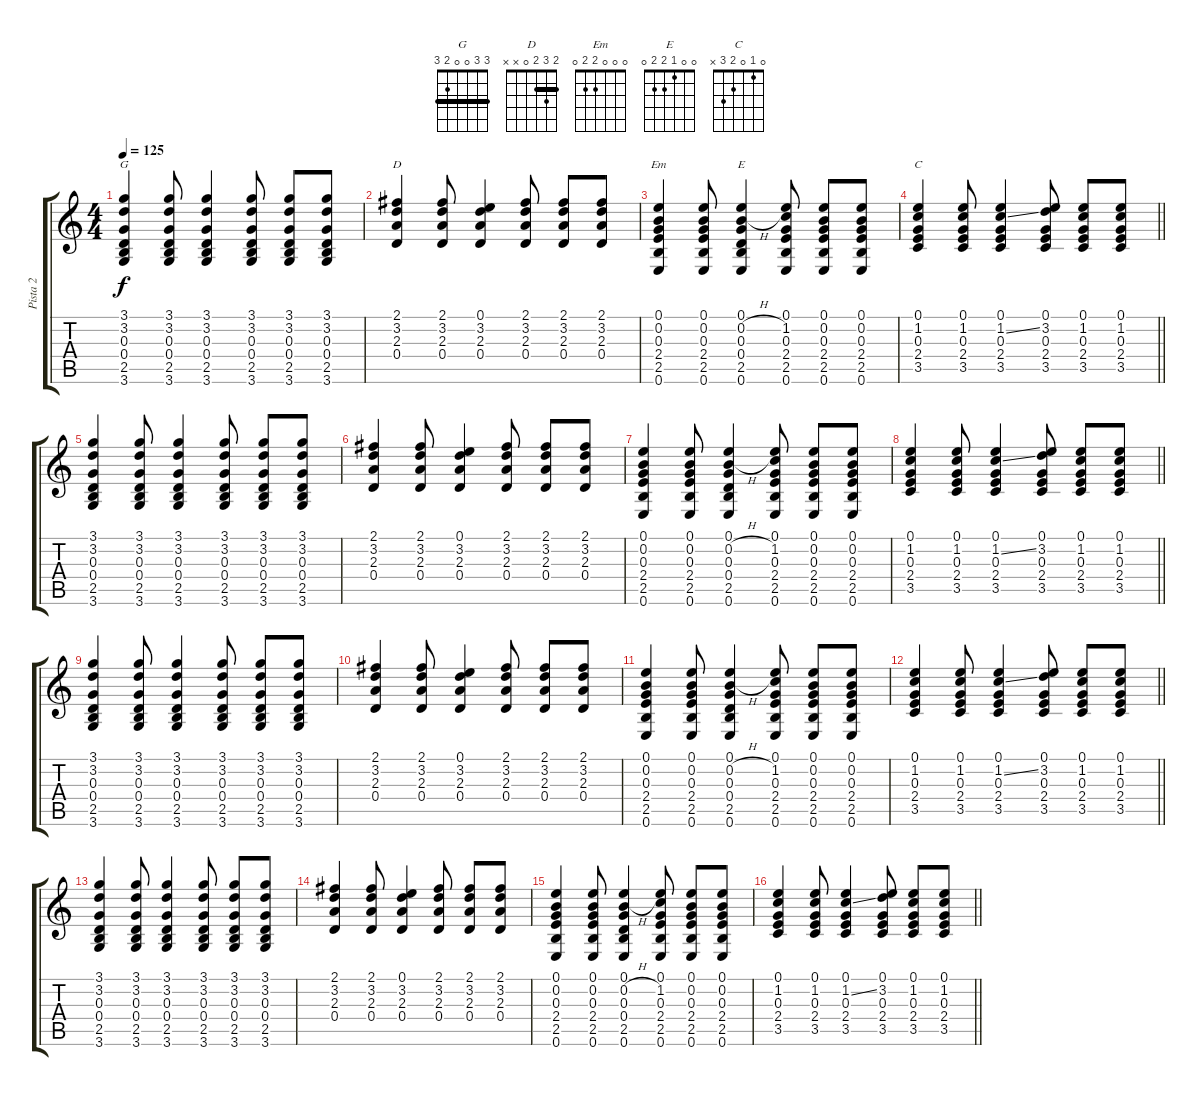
\track ("Pista 2" "Pista 2") {instrument acousticguitarsteel}
\staff {score tabs}
\tuning (E4 B3 G3 D3 A2 E2) {hide}
\chord ("G" 3 3 0 0 2 3) {barre 3}
\chord ("D" 2 3 2 0 x x) {barre 2}
\chord ("Em" 0 0 0 2 2 0)
\chord ("E" 0 0 1 2 2 0)
\chord ("C" 0 1 0 2 3 x)
\ts (4 4)
\tempo 125
\clef g2
\ks c
(3.1 3.2 0.3 0.4 2.5 3.6).4{ch "G" dy f} (3.1 3.2 0.3 0.4 2.5 3.6).8 (3.1 3.2 0.3 0.4 2.5 3.6).4 (3.1 3.2 0.3 0.4 2.5 3.6).8 (3.1 3.2 0.3 0.4 2.5 3.6).8 (3.1 3.2 0.3 0.4 2.5 3.6).8 |
(2.1 3.2 2.3 0.4).4{ch "D"} (2.1 3.2 2.3 0.4).8 (0.1 3.2 2.3 0.4).4 (2.1 3.2 2.3 0.4).8 (2.1 3.2 2.3 0.4).8 (2.1 3.2 2.3 0.4).8 |
(0.1 0.2 0.3 2.4 2.5 0.6).4{ch "Em"} (0.1 0.2 0.3 2.4 2.5 0.6).8 (0.1 0.2{h} 0.3 0.4 2.5 0.6).4{ch "E"} (0.1 1.2 0.3 2.4 2.5 0.6).8 (0.1 0.2 0.3 2.4 2.5 0.6).8 (0.1 0.2 0.3 2.4 2.5 0.6).8 |
\barLineRight lightlight
(0.1 1.2 0.3 2.4 3.5).4{ch "C"} (0.1 1.2 0.3 2.4 3.5).8 (0.1 1.2{ss} 0.3 2.4 3.5).4 (0.1 3.2 0.3 2.4 3.5).8 (0.1 1.2 0.3 2.4 3.5).8 (0.1 1.2 0.3 2.4 3.5).8 |
(3.1 3.2 0.3 0.4 2.5 3.6).4 (3.1 3.2 0.3 0.4 2.5 3.6).8 (3.1 3.2 0.3 0.4 2.5 3.6).4 (3.1 3.2 0.3 0.4 2.5 3.6).8 (3.1 3.2 0.3 0.4 2.5 3.6).8 (3.1 3.2 0.3 0.4 2.5 3.6).8 |
(2.1 3.2 2.3 0.4).4 (2.1 3.2 2.3 0.4).8 (0.1 3.2 2.3 0.4).4 (2.1 3.2 2.3 0.4).8 (2.1 3.2 2.3 0.4).8 (2.1 3.2 2.3 0.4).8 |
(0.1 0.2 0.3 2.4 2.5 0.6).4 (0.1 0.2 0.3 2.4 2.5 0.6).8 (0.1 0.2{h} 0.3 0.4 2.5 0.6).4 (0.1 1.2 0.3 2.4 2.5 0.6).8 (0.1 0.2 0.3 2.4 2.5 0.6).8 (0.1 0.2 0.3 2.4 2.5 0.6).8 |
\barLineRight lightlight
(0.1 1.2 0.3 2.4 3.5).4 (0.1 1.2 0.3 2.4 3.5).8 (0.1 1.2{ss} 0.3 2.4 3.5).4 (0.1 3.2 0.3 2.4 3.5).8 (0.1 1.2 0.3 2.4 3.5).8 (0.1 1.2 0.3 2.4 3.5).8 |
(3.1 3.2 0.3 0.4 2.5 3.6).4 (3.1 3.2 0.3 0.4 2.5 3.6).8 (3.1 3.2 0.3 0.4 2.5 3.6).4 (3.1 3.2 0.3 0.4 2.5 3.6).8 (3.1 3.2 0.3 0.4 2.5 3.6).8 (3.1 3.2 0.3 0.4 2.5 3.6).8 |
(2.1 3.2 2.3 0.4).4 (2.1 3.2 2.3 0.4).8 (0.1 3.2 2.3 0.4).4 (2.1 3.2 2.3 0.4).8 (2.1 3.2 2.3 0.4).8 (2.1 3.2 2.3 0.4).8 |
(0.1 0.2 0.3 2.4 2.5 0.6).4 (0.1 0.2 0.3 2.4 2.5 0.6).8 (0.1 0.2{h} 0.3 0.4 2.5 0.6).4 (0.1 1.2 0.3 2.4 2.5 0.6).8 (0.1 0.2 0.3 2.4 2.5 0.6).8 (0.1 0.2 0.3 2.4 2.5 0.6).8 |
\barLineRight lightlight
(0.1 1.2 0.3 2.4 3.5).4 (0.1 1.2 0.3 2.4 3.5).8 (0.1 1.2{ss} 0.3 2.4 3.5).4 (0.1 3.2 0.3 2.4 3.5).8 (0.1 1.2 0.3 2.4 3.5).8 (0.1 1.2 0.3 2.4 3.5).8 |
(3.1 3.2 0.3 0.4 2.5 3.6).4 (3.1 3.2 0.3 0.4 2.5 3.6).8 (3.1 3.2 0.3 0.4 2.5 3.6).4 (3.1 3.2 0.3 0.4 2.5 3.6).8 (3.1 3.2 0.3 0.4 2.5 3.6).8 (3.1 3.2 0.3 0.4 2.5 3.6).8 |
(2.1 3.2 2.3 0.4).4 (2.1 3.2 2.3 0.4).8 (0.1 3.2 2.3 0.4).4 (2.1 3.2 2.3 0.4).8 (2.1 3.2 2.3 0.4).8 (2.1 3.2 2.3 0.4).8 |
(0.1 0.2 0.3 2.4 2.5 0.6).4 (0.1 0.2 0.3 2.4 2.5 0.6).8 (0.1 0.2{h} 0.3 0.4 2.5 0.6).4 (0.1 1.2 0.3 2.4 2.5 0.6).8 (0.1 0.2 0.3 2.4 2.5 0.6).8 (0.1 0.2 0.3 2.4 2.5 0.6).8 |
\barLineRight lightlight
(0.1 1.2 0.3 2.4 3.5).4 (0.1 1.2 0.3 2.4 3.5).8 (0.1 1.2{ss} 0.3 2.4 3.5).4 (0.1 3.2 0.3 2.4 3.5).8 (0.1 1.2 0.3 2.4 3.5).8 (0.1 1.2 0.3 2.4 3.5).8
